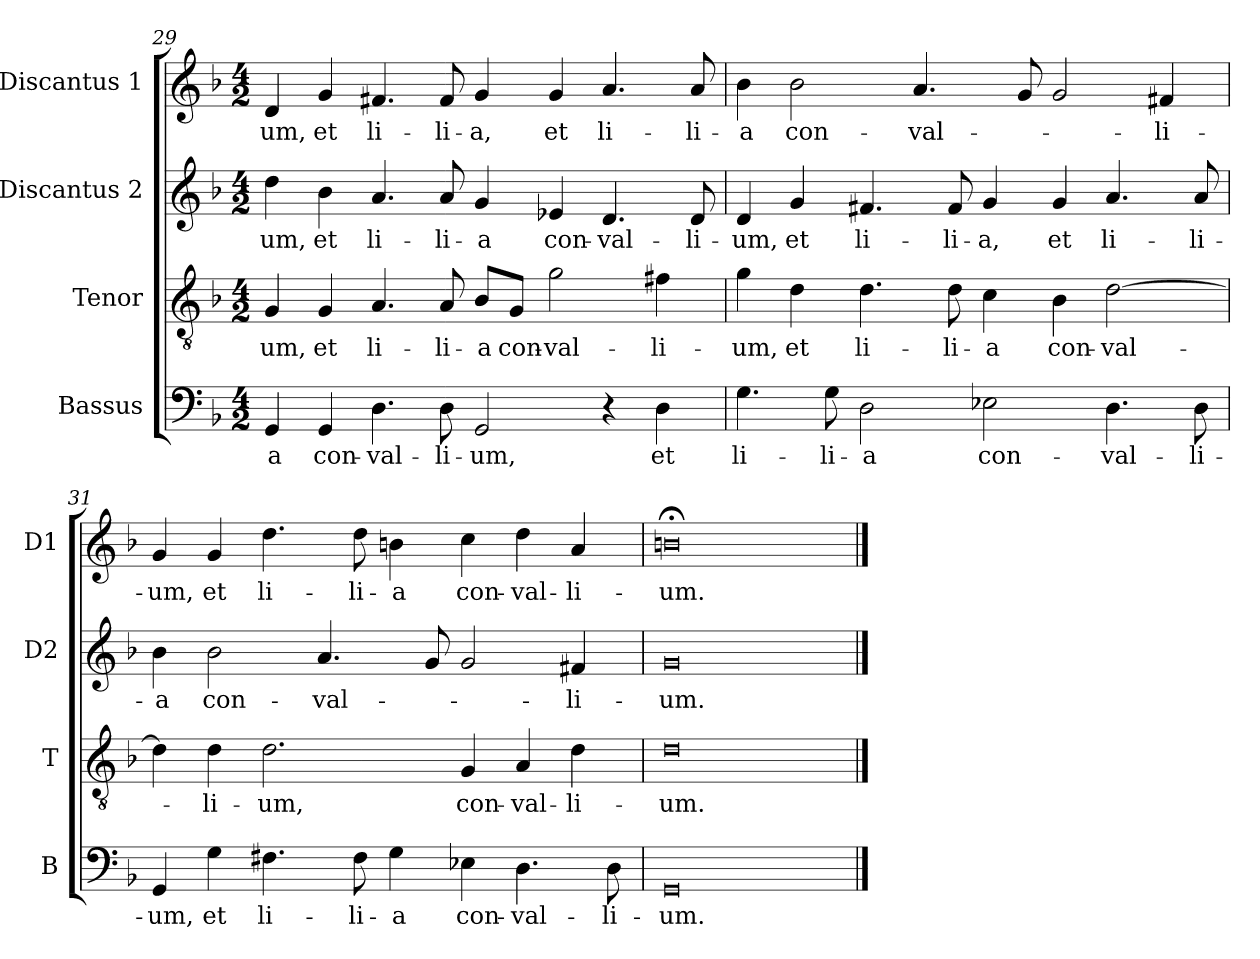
**kern	**text	**kern	**text	**kern	**text	**kern	**text
*part4	*part4	*part3	*part3	*part2	*part2	*part1	*part1
*staff4	*staff4	*staff3	*staff3	*staff2	*staff2	*staff1	*staff1
*I"Bassus	*	*I"Tenor	*	*I"Discantus 2	*	*I"Discantus 1	*
*I'B	*	*I'T	*	*I'D2	*	*I'D1	*
*clefF4	*	*clefGv2	*	*clefG2	*	*clefG2	*
*k[b-]	*	*k[b-]	*	*k[b-]	*	*k[b-]	*
*F:	*	*F:	*	*F:	*	*F:	*
*M4/2	*	*M4/2	*	*M4/2	*	*M4/2	*
=29	=29	=29	=29	=29	=29	=29	=29
!	!LO:LY:b	!	!LO:LY:b	!	!LO:LY:b	!	!LO:LY:b
4GG/	-a	4G/	-um,	4dd\	-um,	4d/	-um,
!	!LO:LY:b	!	!LO:LY:b	!	!LO:LY:b	!	!LO:LY:b
4GG/	con-	4G/	et	4b-\	et	4g/	et
!	!LO:LY:b	!	!LO:LY:b	!	!LO:LY:b	!	!LO:LY:b
4.D\	-val-	4.A/	li-	4.a/	li-	4.f#X/	li-
!	!LO:LY:b	!	!LO:LY:b	!	!LO:LY:b	!	!LO:LY:b
8D\	-li-	8A/	-li-	8a/	-li-	8f#/	-li-
!	!LO:LY:b	!	!LO:LY:b	!	!LO:LY:b	!	!LO:LY:b
2GG/	-um,	8B-/L	-a	4g/	-a	4g/	-a,
!	!	!	!LO:LY:b	!	!	!	!
.	.	8G/J	con-	.	.	.	.
!	!	!	!LO:LY:b	!	!LO:LY:b	!	!LO:LY:b
.	.	2g\	-val-	4e-X/	con-	4g/	et
!	!	!	!	!	!LO:LY:b	!	!LO:LY:b
4r	.	.	.	4.d/	-val-	4.a/	li-
!	!LO:LY:b	!	!LO:LY:b	!	!	!	!
4D\	et	4f#X\	-li-	.	.	.	.
!	!	!	!	!	!LO:LY:b	!	!LO:LY:b
.	.	.	.	8d/	-li-	8a/	-li-
!!LO:LB:g=z
=30	=30	=30	=30	=30	=30	=30	=30
!	!LO:LY:b	!	!LO:LY:b	!	!LO:LY:b	!	!LO:LY:b
4.G\	li-	4g\	-um,	4d/	-um,	4b-\	-a
!	!	!	!LO:LY:b	!	!LO:LY:b	!	!LO:LY:b
.	.	4d\	et	4g/	et	2b-\	con-
!	!LO:LY:b	!	!	!	!	!	!
8G\	-li-	.	.	.	.	.	.
!	!LO:LY:b	!	!LO:LY:b	!	!LO:LY:b	!	!
2D\	-a	4.d\	li-	4.f#X/	li-	.	.
!	!	!	!	!	!	!	!LO:LY:b
.	.	.	.	.	.	4.a/	-val-
!	!	!	!LO:LY:b	!	!LO:LY:b	!	!
.	.	8d\	-li-	8f#/	-li-	.	.
!	!LO:LY:b	!	!LO:LY:b	!	!LO:LY:b	!	!
2E-X\	con-	4c\	-a	4g/	-a,	.	.
.	.	.	.	.	.	8g/	.
!	!	!	!LO:LY:b	!	!LO:LY:b	!	!
.	.	4B-\	con-	4g/	et	2g/	.
!	!LO:LY:b	!	!LO:LY:b	!	!LO:LY:b	!	!
4.D\	-val-	[2d\	-val-	4.a/	li-	.	.
!	!	!	!	!	!	!	!LO:LY:b
.	.	.	.	.	.	4f#X/	-li-
!	!LO:LY:b	!	!	!	!LO:LY:b	!	!
8D\	-li-	.	.	8a/	-li-	.	.
=31	=31	=31	=31	=31	=31	=31	=31
!	!LO:LY:b	!	!	!	!LO:LY:b	!	!LO:LY:b
4GG/	-um,	4d\]	.	4b-\	-a	4g/	-um,
!	!LO:LY:b	!	!LO:LY:b	!	!LO:LY:b	!	!LO:LY:b
4G\	et	4d\	-li-	2b-\	con-	4g/	et
!	!LO:LY:b	!	!LO:LY:b	!	!	!	!LO:LY:b
4.F#X\	li-	2.d\	-um,	.	.	4.dd\	li-
!	!	!	!	!	!LO:LY:b	!	!
.	.	.	.	4.a/	-val-	.	.
!	!LO:LY:b	!	!	!	!	!	!LO:LY:b
8F#\	-li-	.	.	.	.	8dd\	-li-
!	!LO:LY:b	!	!	!	!	!	!LO:LY:b
4G\	-a	.	.	.	.	4bn\	-a
.	.	.	.	8g/	.	.	.
!	!LO:LY:b	!	!LO:LY:b	!	!	!	!LO:LY:b
4E-X\	con-	4G/	con-	2g/	.	4cc\	con-
!	!LO:LY:b	!	!LO:LY:b	!	!	!	!LO:LY:b
4.D\	-val-	4A/	-val-	.	.	4dd\	-val-
!	!	!	!LO:LY:b	!	!LO:LY:b	!	!LO:LY:b
.	.	4d\	-li-	4f#X/	-li-	4a/	-li-
!	!LO:LY:b	!	!	!	!	!	!
8D\	-li-	.	.	.	.	.	.
=32	=32	=32	=32	=32	=32	=32	=32
!	!LO:LY:b	!	!LO:LY:b	!	!LO:LY:b	!	!LO:LY:b
0GG	-um.	0d	-um.	0g	-um.	0bn;<	-um.
==	==	==	==	==	==	==	==
*-	*-	*-	*-	*-	*-	*-	*-
